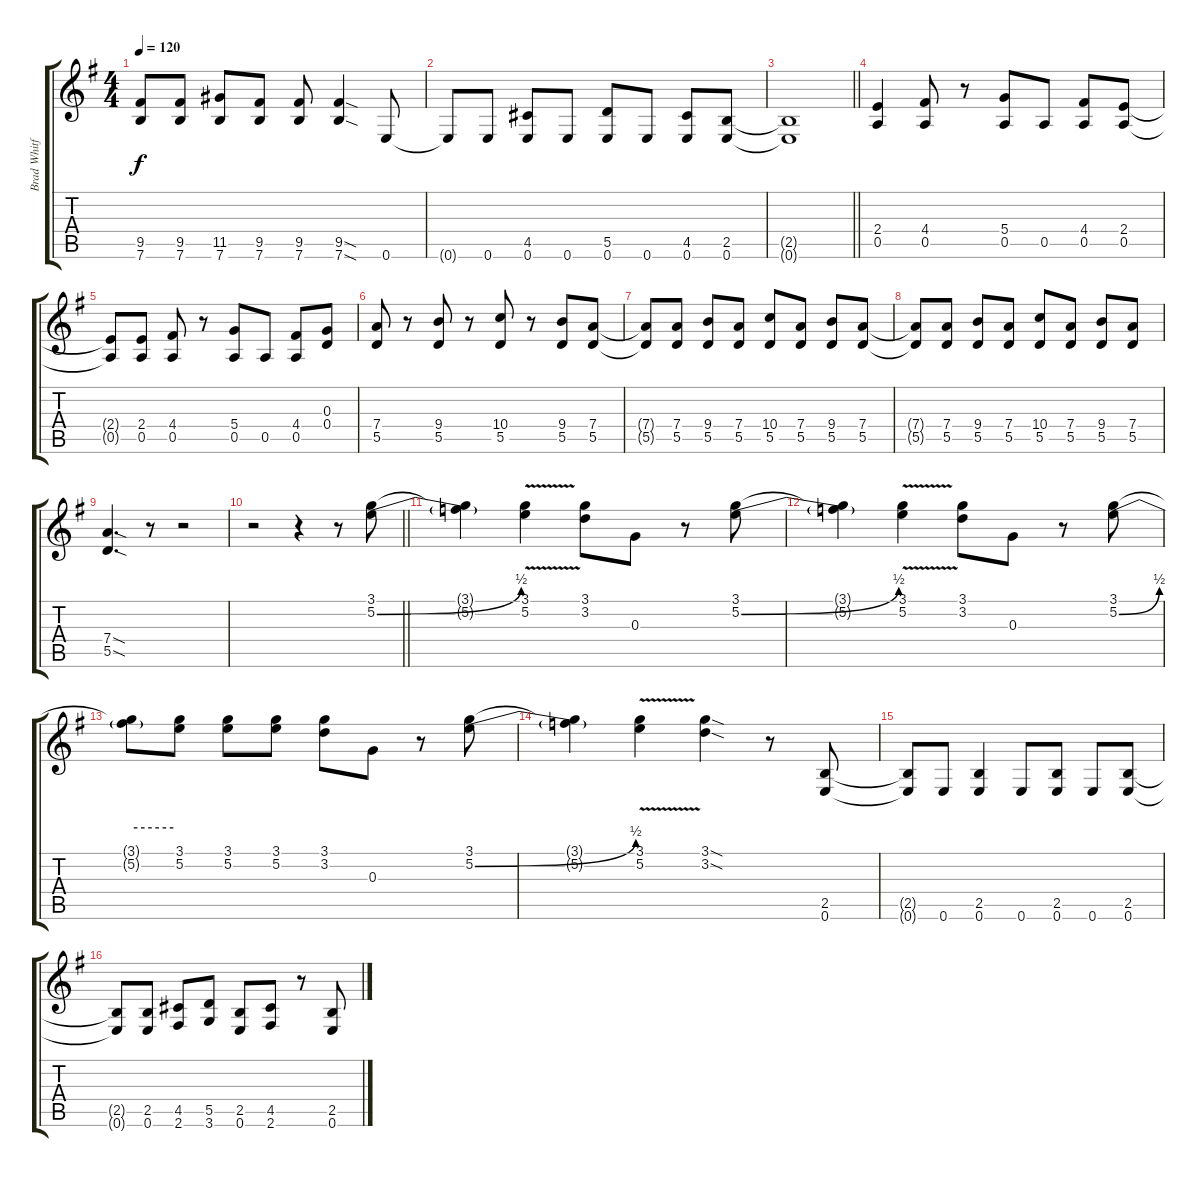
\track ("Brad Whitford" "Brad Whitf") {instrument distortionguitar}
\staff {score tabs}
\tuning (E4 B3 G3 D3 A2 E2) {hide}
\ts (4 4)
\tempo 120
\clef g2
\ks g
(9.5 7.6).8{dy f} (9.5 7.6).8 (11.5 7.6).8 (9.5 7.6).8 (9.5 7.6).8 (9.5{sod} 7.6{sod}).4 0.6.8 |
0.6{t}.8 0.6.8 (4.5 0.6).8 0.6.8 (5.5 0.6).8 0.6.8 (4.5 0.6).8 (2.5 0.6).8 |
\barLineRight lightlight
(2.5{t} 0.6{t}).1 |
(2.4 0.5).4 (4.4 0.5).8 r.8 (5.4 0.5).8 0.5.8 (4.4 0.5).8 (2.4 0.5).8 |
(2.4{t} 0.5{t}).8 (2.4 0.5).8 (4.4 0.5).8 r.8 (5.4 0.5).8 0.5.8 (4.4 0.5).8 (0.3 0.4).8 |
(7.4 5.5).8 r.8 (9.4 5.5).8 r.8 (10.4 5.5).8 r.8 (9.4 5.5).8 (7.4 5.5).8 |
(7.4{t} 5.5{t}).8 (7.4 5.5).8 (9.4 5.5).8 (7.4 5.5).8 (10.4 5.5).8 (7.4 5.5).8 (9.4 5.5).8 (7.4 5.5).8 |
(7.4{t} 5.5{t}).8 (7.4 5.5).8 (9.4 5.5).8 (7.4 5.5).8 (10.4 5.5).8 (7.4 5.5).8 (9.4 5.5).8 (7.4 5.5).8 |
(7.4{sod} 5.5{sod}).4{d} r.8 r.2 |
\barLineRight lightlight
r.2 r.4 r.8 (3.1 5.2{be (bend 0 0 60 2)}).8 |
(3.1{t} 5.2{t}).4 (3.1{v} 5.2{v}).4 (3.1 3.2).8 0.3.8 r.8 (3.1 5.2{be (bend 0 0 60 2)}).8 |
(3.1{t} 5.2{t}).4 (3.1{v} 5.2{v}).4 (3.1 3.2).8 0.3.8 r.8 (3.1 5.2{be (bend 0 0 60 2)}).8 |
(3.1{t} 5.2{be (hold 0 4 60 4) t}).8 (3.1 5.2).8 (3.1 5.2).8 (3.1 5.2).8 (3.1 3.2).8 0.3.8 r.8 (3.1 5.2{be (bend 0 0 60 2)}).8 |
(3.1{t} 5.2{t}).4 (3.1{v} 5.2{v}).4 (3.1{sod} 3.2{sod}).4 r.8 (2.5 0.6).8 |
(2.5{t} 0.6{t}).8 0.6.8 (2.5 0.6).4 0.6.8 (2.5 0.6).8 0.6.8 (2.5 0.6).8 |
(2.5{t} 0.6{t}).8 (2.5 0.6).8 (4.5 2.6).8 (5.5 3.6).8 (2.5 0.6).8 (4.5 2.6).8 r.8 (2.5 0.6).8
